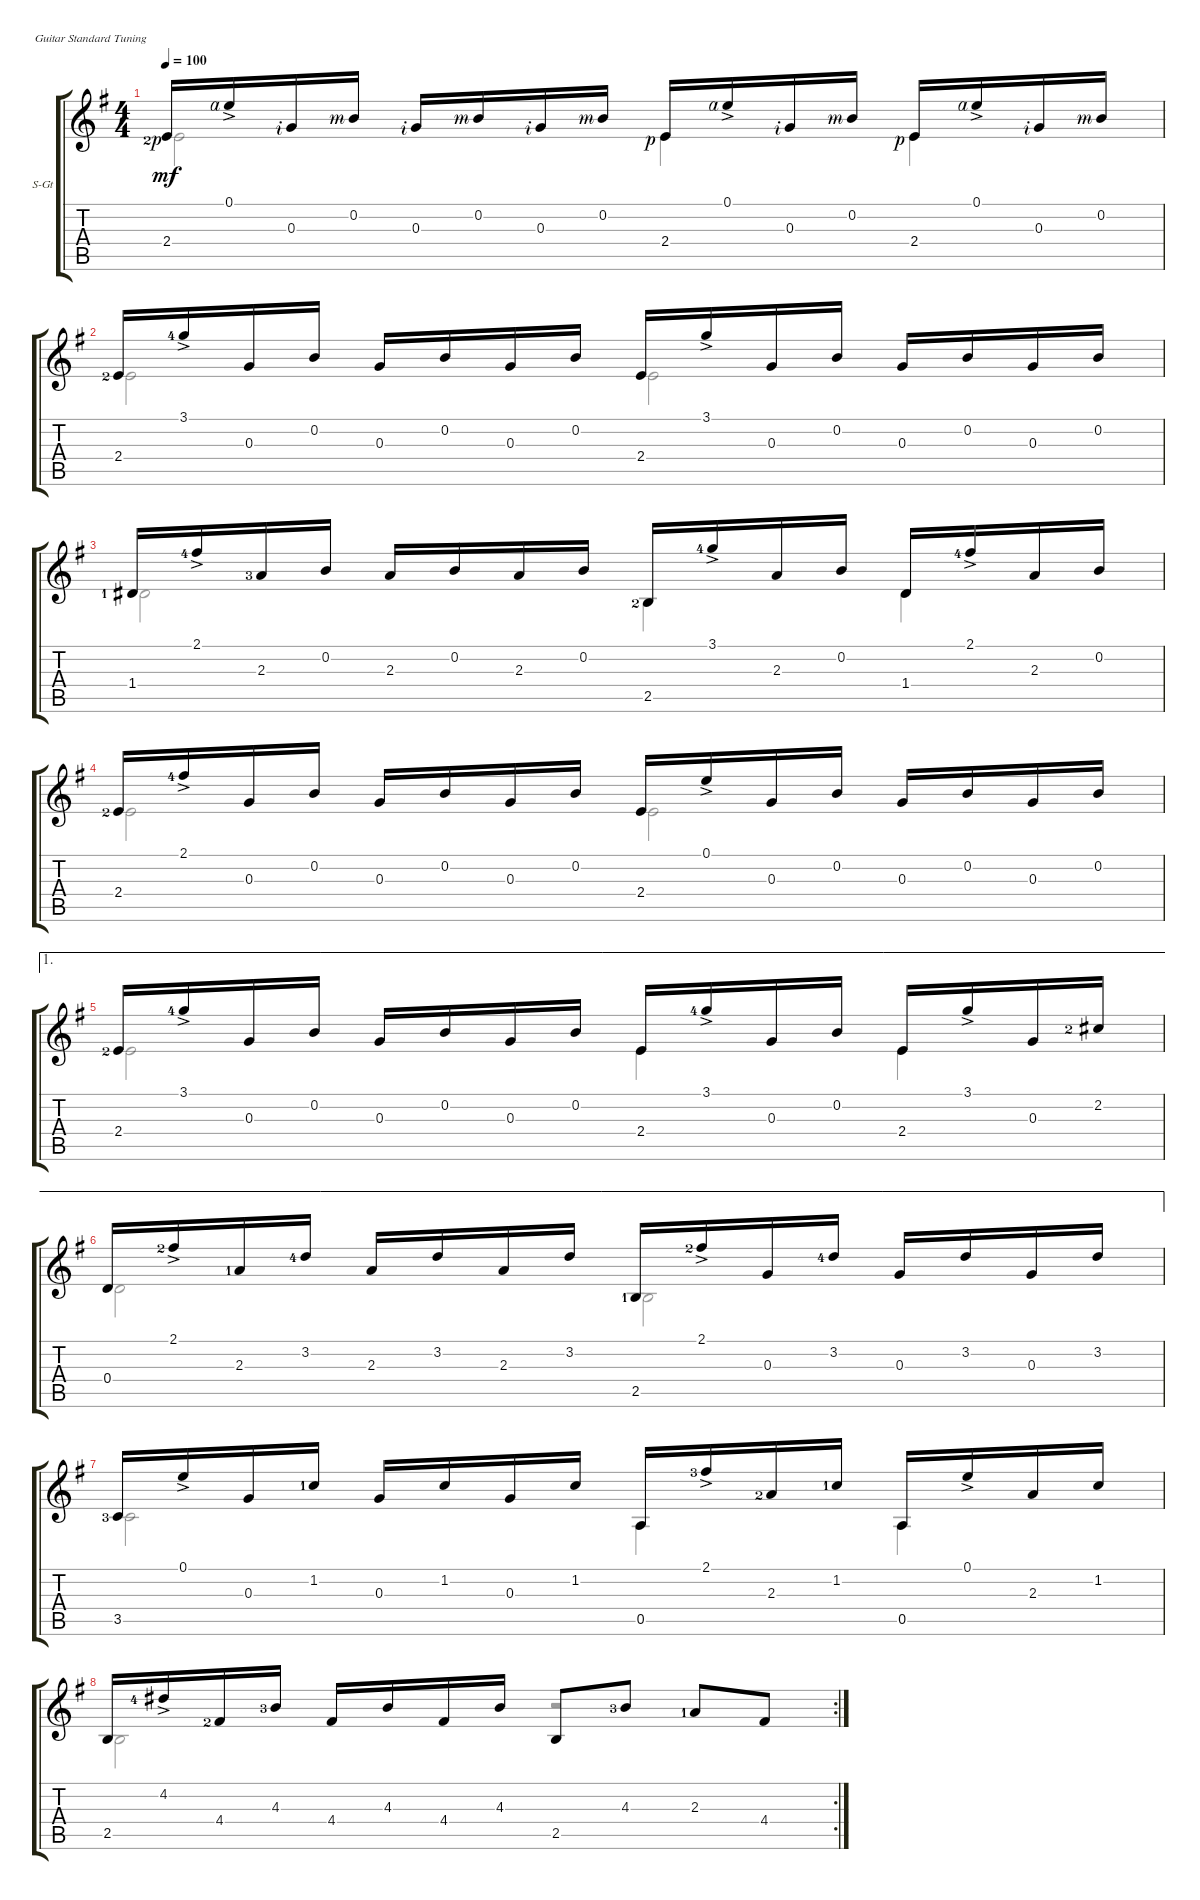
\defaultSystemsLayout 4
\bracketExtendMode groupsimilarinstruments
\firstSystemTrackNameOrientation horizontal
\otherSystemsTrackNameOrientation horizontal
\track ("Steel Guitar" "S-Gt") {instrument acousticguitarsteel}
\staff {score tabs}
\tuning (E4 B3 G3 D3 A2 E2)
\voice
\ts (4 4)
\tempo 100
\clef g2
\ks eminor
2.4{lf 3 rf 1}.16{dy mf instrument acousticguitarsteel} 0.1{ac rf 4}.16 0.3{rf 2}.16 0.2{rf 3}.16 0.3{rf 2}.16 0.2{rf 3}.16 0.3{rf 2}.16 0.2{rf 3}.16 2.4{rf 1}.16 0.1{ac rf 4}.16 0.3{rf 2}.16 0.2{rf 3}.16 2.4{rf 1}.16 0.1{ac rf 4}.16 0.3{rf 2}.16 0.2{rf 3}.16 |
2.4{lf 3}.16 3.1{ac lf 5}.16 0.3.16 0.2.16 0.3.16 0.2.16 0.3.16 0.2.16 2.4.16 3.1{ac}.16 0.3.16 0.2.16 0.3.16 0.2.16 0.3.16 0.2.16 |
1.4{lf 2}.16 2.1{ac lf 5}.16 2.3{lf 4}.16 0.2.16 2.3.16 0.2.16 2.3.16 0.2.16 2.5{lf 3}.16 3.1{ac lf 5}.16 2.3.16 0.2.16 1.4.16 2.1{ac lf 5}.16 2.3.16 0.2.16 |
2.4{lf 3}.16 2.1{ac lf 5}.16 0.3.16 0.2.16 0.3.16 0.2.16 0.3.16 0.2.16 2.4.16 0.1{ac}.16 0.3.16 0.2.16 0.3.16 0.2.16 0.3.16 0.2.16 |
\ae 1
2.4{lf 3}.16 3.1{ac lf 5}.16 0.3.16 0.2.16 0.3.16 0.2.16 0.3.16 0.2.16 2.4.16 3.1{ac lf 5}.16 0.3.16 0.2.16 2.4.16 3.1{ac}.16 0.3.16 2.2{lf 3}.16 |
\ae 1
0.4.16 2.1{ac lf 3}.16 2.3{lf 2}.16 3.2{lf 5}.16 2.3.16 3.2.16 2.3.16 3.2.16 2.5{lf 2}.16 2.1{ac lf 3}.16 0.3.16 3.2{lf 5}.16 0.3.16 3.2.16 0.3.16 3.2.16 |
3.5{lf 4}.16 0.1{ac}.16 0.3.16 1.2{lf 2}.16 0.3.16 1.2.16 0.3.16 1.2.16 0.5.16 2.1{ac lf 4}.16 2.3{lf 3}.16 1.2{lf 2}.16 0.5.16 0.1{ac}.16 2.3.16 1.2.16 |
\rc 2
2.5.16 4.2{ac lf 5}.16 4.4{lf 3}.16 4.3{lf 4}.16 4.4.16 4.3.16 4.4.16 4.3.16 2.5.8 4.3{lf 4}.8 2.3{lf 2}.8 4.4.8
\voice
\clef g2
\ottava regular
\simile none
\ks eminor
2.4.2{dy mf} 2.4.4 2.4.4 |
2.4.2 2.4.2 |
1.4.2 2.5.4 1.4.4 |
2.4.2 2.4.2 |
2.4.2 2.4.4 2.4.4 |
0.4.2 2.5.2 |
3.5.2 0.5.4 0.5.4 |
2.5.2 r.2
